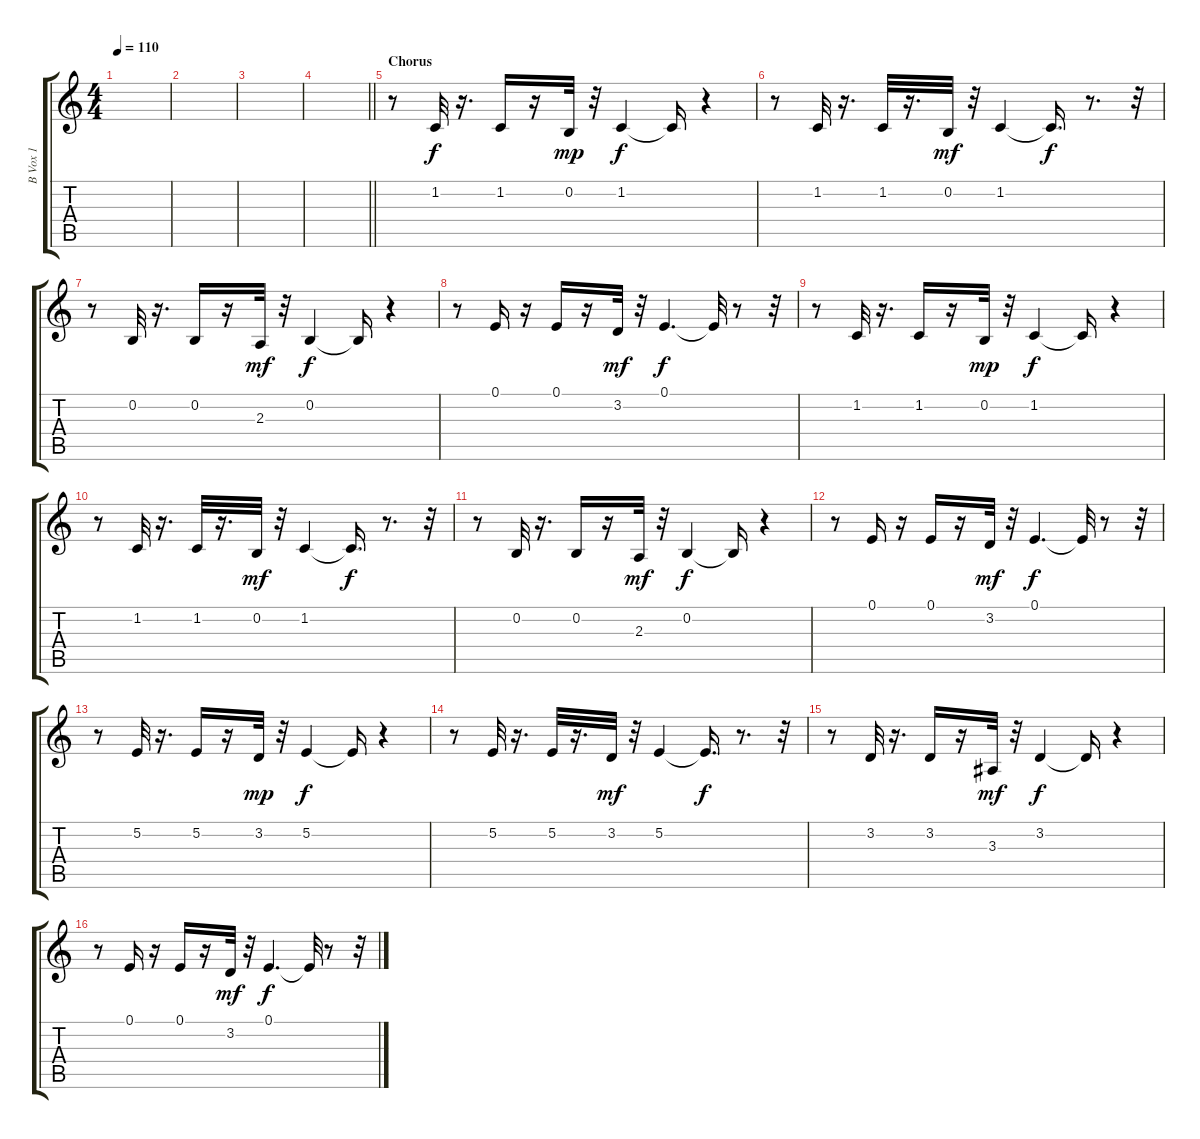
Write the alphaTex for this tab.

\track ("B Vox 1" "B Vox 1") {instrument altosax}
\staff {score tabs}
\tuning (E4 B3 G3 D3 A2 E2) {hide}
\ts (4 4)
\tempo 110
\clef g2
\ks c
|
|
|
\barLineRight lightlight
|
\section ("" "Chorus")
r.8 1.2.32 r.16{d} 1.2.16 r.16 0.2.32{dy mp} r.32 1.2.4{dy f} 1.2{t}.16 r.4 |
r.8 1.2.32 r.16{d} 1.2.32 r.16{d} 0.2.32{dy mf} r.32 1.2.4 1.2{t}.16{d dy f} r.8{d} r.32 |
r.8 0.2.32 r.16{d} 0.2.16 r.16 2.3.32{dy mf} r.32 0.2.4{dy f} 0.2{t}.16 r.4 |
r.8 0.1.16 r.16 0.1.16 r.16 3.2.32{dy mf} r.32 0.1.4{d dy f} 0.1{t}.32 r.8 r.32 |
r.8 1.2.32 r.16{d} 1.2.16 r.16 0.2.32{dy mp} r.32 1.2.4{dy f} 1.2{t}.16 r.4 |
r.8 1.2.32 r.16{d} 1.2.32 r.16{d} 0.2.32{dy mf} r.32 1.2.4 1.2{t}.16{d dy f} r.8{d} r.32 |
r.8 0.2.32 r.16{d} 0.2.16 r.16 2.3.32{dy mf} r.32 0.2.4{dy f} 0.2{t}.16 r.4 |
r.8 0.1.16 r.16 0.1.16 r.16 3.2.32{dy mf} r.32 0.1.4{d dy f} 0.1{t}.32 r.8 r.32 |
r.8 5.2.32 r.16{d} 5.2.16 r.16 3.2.32{dy mp} r.32 5.2.4{dy f} 5.2{t}.16 r.4 |
r.8 5.2.32 r.16{d} 5.2.32 r.16{d} 3.2.32{dy mf} r.32 5.2.4 5.2{t}.16{d dy f} r.8{d} r.32 |
r.8 3.2.32 r.16{d} 3.2.16 r.16 3.3.32{dy mf} r.32 3.2.4{dy f} 3.2{t}.16 r.4 |
r.8 0.1.16 r.16 0.1.16 r.16 3.2.32{dy mf} r.32 0.1.4{d dy f} 0.1{t}.32 r.8 r.32
